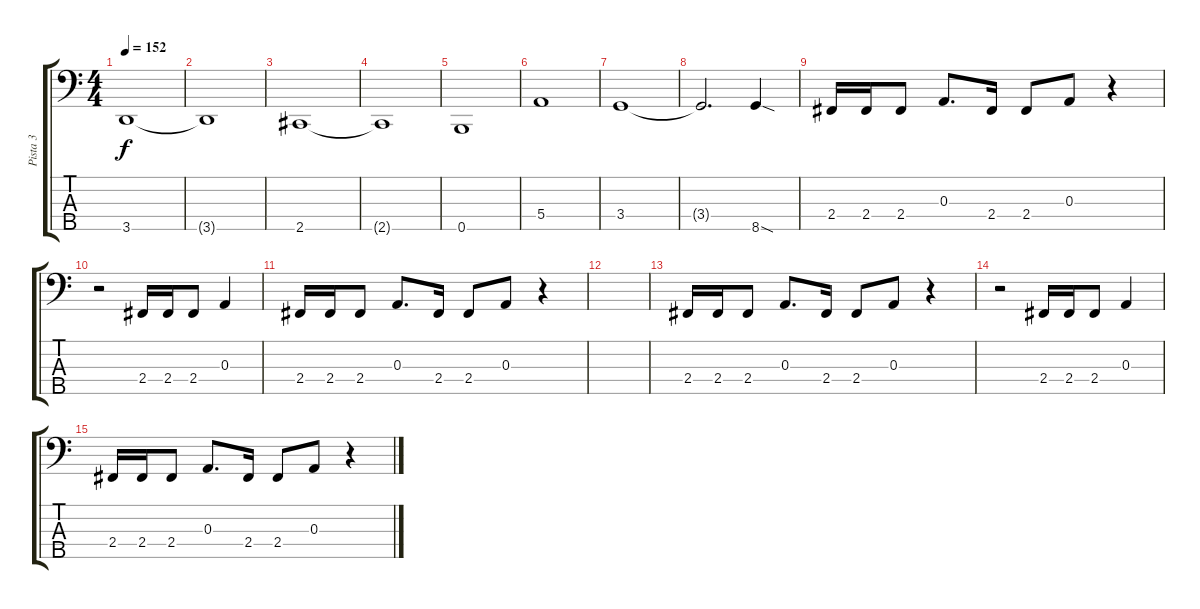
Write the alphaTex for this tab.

\track ("Pista 3" "Pista 3") {instrument electricbassfinger}
\staff {score tabs}
\tuning (G2 D2 A1 E1 B0) {hide}
\ts (4 4)
\tempo 152
\clef f4
\ks c
3.5.1{dy f} |
3.5{t}.1 |
2.5.1 |
2.5{t}.1 |
0.5.1 |
5.4.1 |
3.4.1 |
3.4{t}.2{d} 8.5{sod}.4 |
2.4.16 2.4.16 2.4.8 0.3.8{d} 2.4.16 2.4.8 0.3.8 r.4 |
r.2 2.4.16 2.4.16 2.4.8 0.3.4 |
2.4.16 2.4.16 2.4.8 0.3.8{d} 2.4.16 2.4.8 0.3.8 r.4 |
|
2.4.16 2.4.16 2.4.8 0.3.8{d} 2.4.16 2.4.8 0.3.8 r.4 |
r.2 2.4.16 2.4.16 2.4.8 0.3.4 |
2.4.16 2.4.16 2.4.8 0.3.8{d} 2.4.16 2.4.8 0.3.8 r.4
